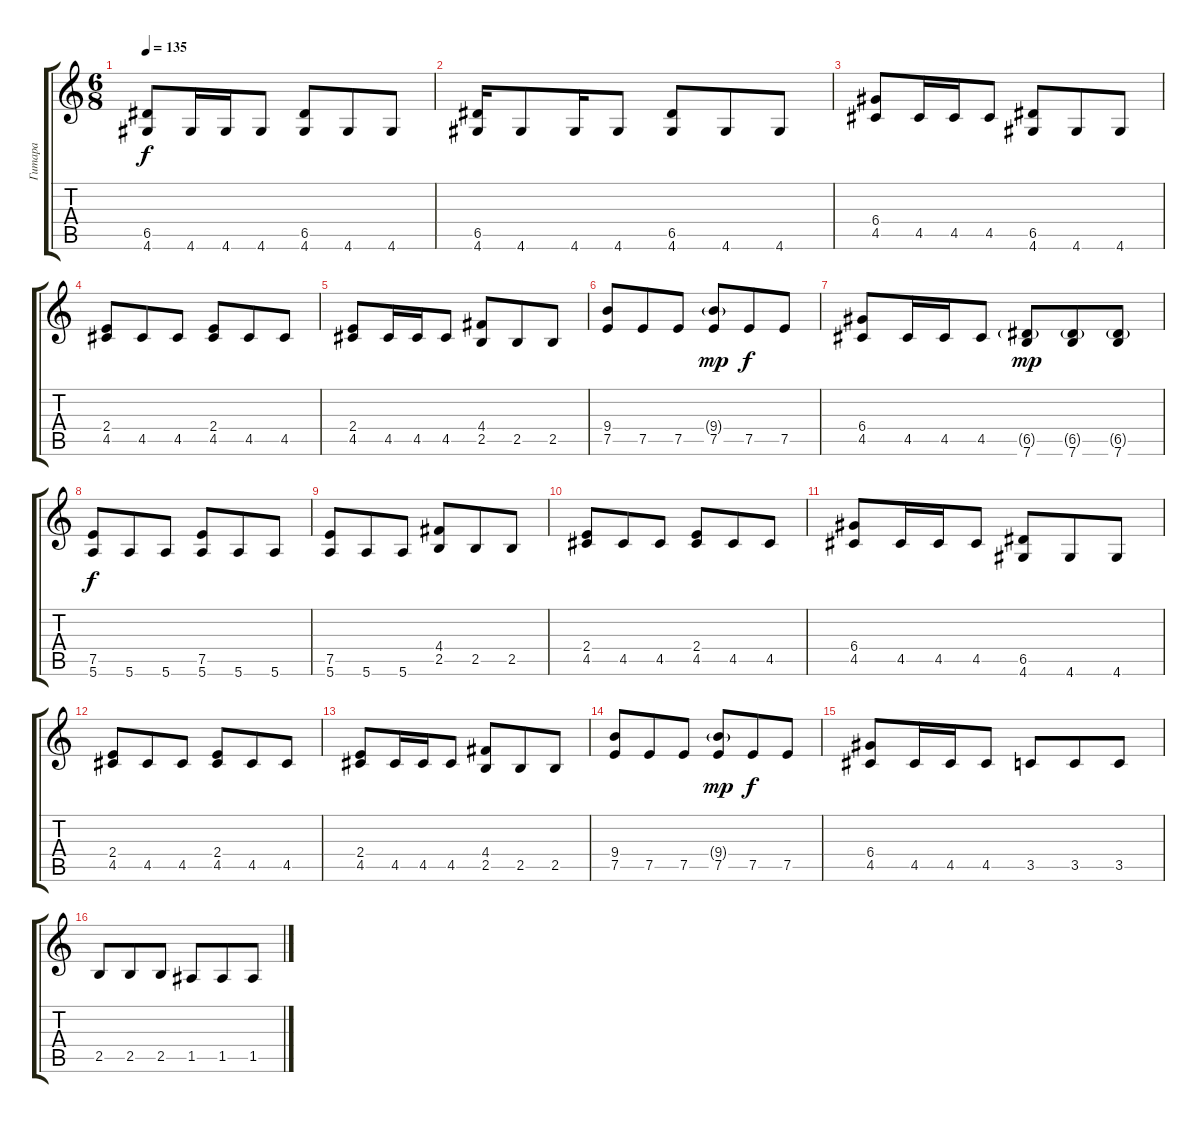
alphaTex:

\track ("Гитара" "Гитара") {instrument distortionguitar}
\staff {score tabs}
\tuning (E4 B3 G3 D3 A2 E2) {hide}
\ts (6 8)
\tempo 135
\clef g2
\ks c
(6.5 4.6).8{dy f} 4.6.16 4.6.16 4.6.8 (6.5 4.6).8 4.6.8 4.6.8 |
(6.5 4.6).16 4.6.8 4.6.16 4.6.8 (6.5 4.6).8 4.6.8 4.6.8 |
\section ("" "")
(6.4 4.5).8{volume 10} 4.5.16 4.5.16 4.5.8 (6.5 4.6).8 4.6.8 4.6.8 |
(2.4 4.5).8 4.5.8 4.5.8 (2.4 4.5).8 4.5.8 4.5.8 |
(2.4 4.5).8 4.5.16 4.5.16 4.5.8 (4.4 2.5).8 2.5.8 2.5.8 |
(9.4 7.5).8 7.5.8 7.5.8 (9.4{g} 7.5).8{dy mp} 7.5.8{dy f} 7.5.8 |
(6.4 4.5).8 4.5.16 4.5.16 4.5.8 (6.5{g} 7.6).8{dy mp} (6.5{g} 7.6).8 (6.5{g} 7.6).8 |
(7.5 5.6).8{dy f} 5.6.8 5.6.8 (7.5 5.6).8 5.6.8 5.6.8 |
(7.5 5.6).8 5.6.8 5.6.8 (4.4 2.5).8 2.5.8 2.5.8 |
(2.4 4.5).8 4.5.8 4.5.8 (2.4 4.5).8 4.5.8 4.5.8 |
(6.4 4.5).8 4.5.16 4.5.16 4.5.8 (6.5 4.6).8 4.6.8 4.6.8 |
(2.4 4.5).8 4.5.8 4.5.8 (2.4 4.5).8 4.5.8 4.5.8 |
(2.4 4.5).8 4.5.16 4.5.16 4.5.8 (4.4 2.5).8 2.5.8 2.5.8 |
(9.4 7.5).8 7.5.8 7.5.8 (9.4{g} 7.5).8{dy mp} 7.5.8{dy f} 7.5.8 |
(6.4 4.5).8 4.5.16 4.5.16 4.5.8 3.5.8 3.5.8 3.5.8 |
2.5.8 2.5.8 2.5.8 1.5.8 1.5.8 1.5.8
